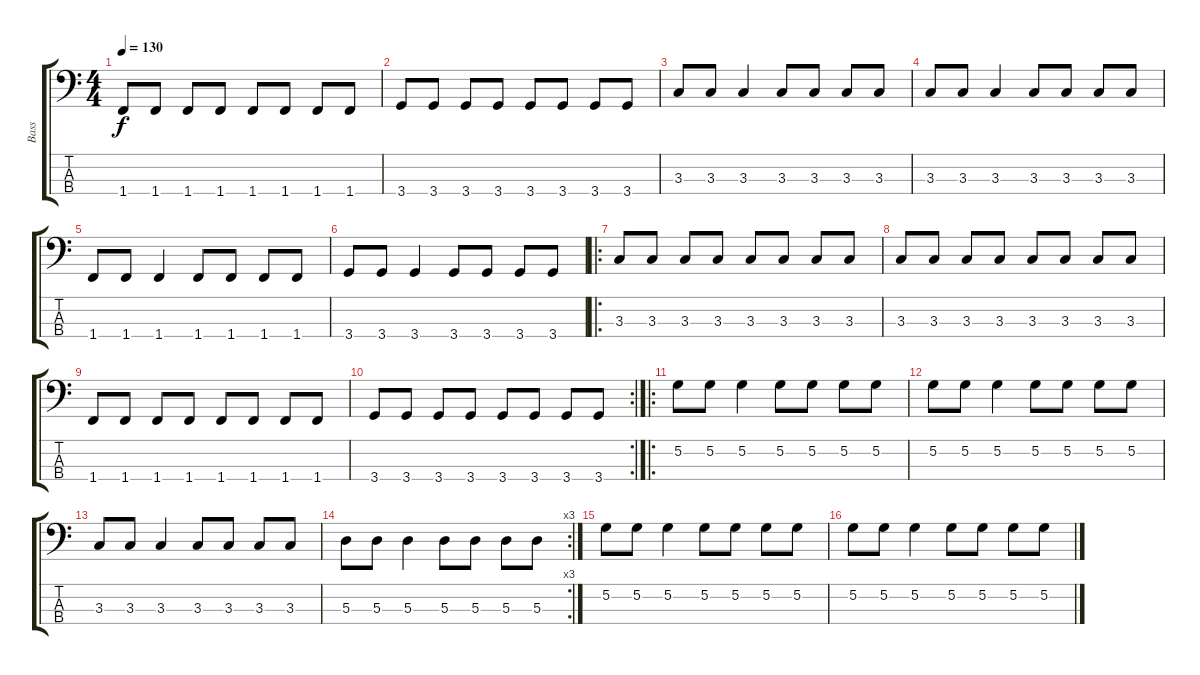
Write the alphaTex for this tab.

\track ("Bass" "Bass") {instrument electricbassfinger}
\staff {score tabs}
\tuning (G2 D2 A1 E1) {hide}
\ts (4 4)
\tempo 130
\clef f4
\ks c
1.4.8{dy f} 1.4.8 1.4.8 1.4.8 1.4.8 1.4.8 1.4.8 1.4.8 |
3.4.8 3.4.8 3.4.8 3.4.8 3.4.8 3.4.8 3.4.8 3.4.8 |
3.3.8 3.3.8 3.3.4 3.3.8 3.3.8 3.3.8 3.3.8 |
3.3.8 3.3.8 3.3.4 3.3.8 3.3.8 3.3.8 3.3.8 |
1.4.8 1.4.8 1.4.4 1.4.8 1.4.8 1.4.8 1.4.8 |
3.4.8 3.4.8 3.4.4 3.4.8 3.4.8 3.4.8 3.4.8 |
\ro
3.3.8 3.3.8 3.3.8 3.3.8 3.3.8 3.3.8 3.3.8 3.3.8 |
3.3.8 3.3.8 3.3.8 3.3.8 3.3.8 3.3.8 3.3.8 3.3.8 |
1.4.8 1.4.8 1.4.8 1.4.8 1.4.8 1.4.8 1.4.8 1.4.8 |
\rc 2
3.4.8 3.4.8 3.4.8 3.4.8 3.4.8 3.4.8 3.4.8 3.4.8 |
\ro
5.2.8 5.2.8 5.2.4 5.2.8 5.2.8 5.2.8 5.2.8 |
5.2.8 5.2.8 5.2.4 5.2.8 5.2.8 5.2.8 5.2.8 |
3.3.8 3.3.8 3.3.4 3.3.8 3.3.8 3.3.8 3.3.8 |
\rc 3
5.3.8 5.3.8 5.3.4 5.3.8 5.3.8 5.3.8 5.3.8 |
5.2.8 5.2.8 5.2.4 5.2.8 5.2.8 5.2.8 5.2.8 |
5.2.8 5.2.8 5.2.4 5.2.8 5.2.8 5.2.8 5.2.8
